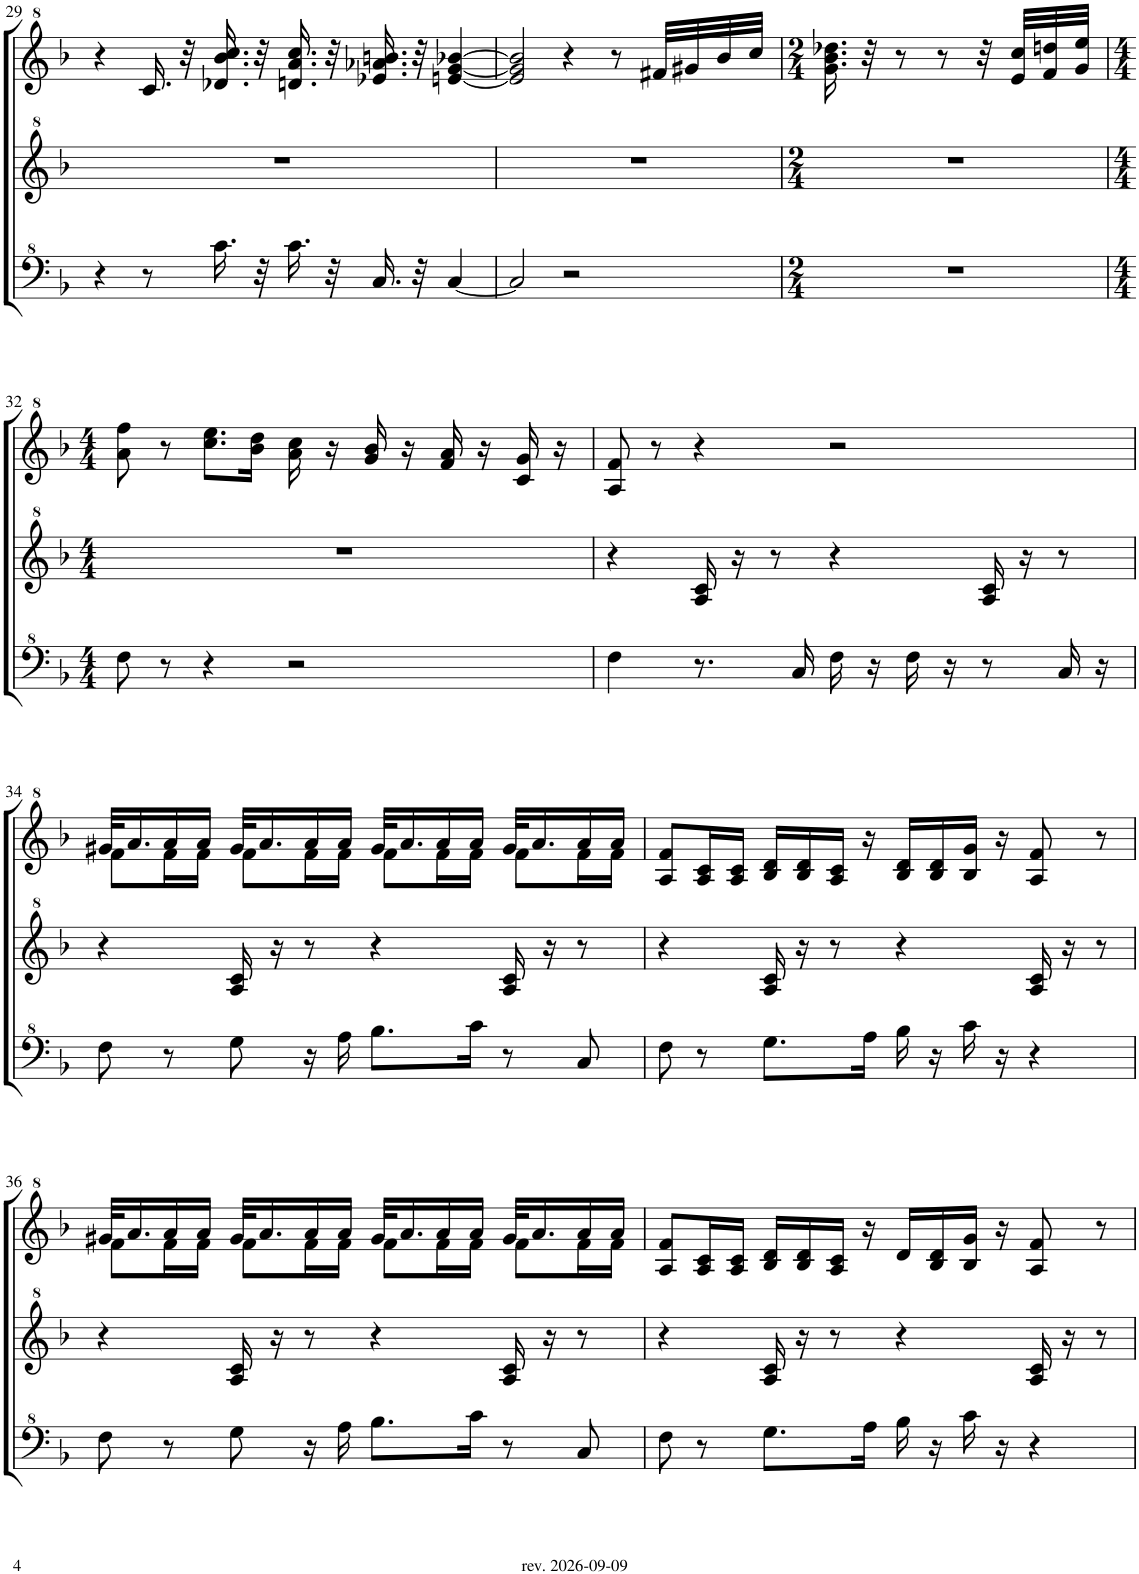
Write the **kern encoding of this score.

**kern	**kern	**kern
*part3	*part2	*part1
*staff3	*staff2	*staff1
*I"パンフルート	*I"パンフルート	*I"パンフルート
!!LO:PB:g=z
*clefF^4	*clefG^2	*clefG^2
*k[b-]	*k[b-]	*k[b-]
*M4/4	*M4/4	*M4/4
=29	=29	=29
4r	1r	4r
8r	.	16.cc/
.	.	32r
16.cc\	.	16.dd-X/ 16.bb-/ 16.ccc/
32r	.	32r
16.cc\	.	16.ddn/ 16.aa/ 16.ccc/
32r	.	32r
16.c/	.	16.ee-X/ 16.aa-X/ 16.bbn/
32r	.	32r
[4c/	.	[4een/ [4gg/ [4bb-X/
=30	=30	=30
2c/]	1r	2ee/] 2gg/] 2bb-/]
2r	.	4r
.	.	8r
.	.	32ff#X/LLL
.	.	32gg#X/
.	.	32bb-/
.	.	32ccc/JJJ
=31	=31	=31
*M2/4	*M2/4	*M2/4
2r	2r	16.gg\ 16.bb-\ 16.ddd-X\
.	.	32r
.	.	8r
.	.	8r
.	.	32r
.	.	32ee/ 32ccc/LLL
.	.	32ff/ 32dddn/
.	.	32gg/ 32eee/JJJ
!!LO:LB:g=z
=32	=32	=32
*M4/4	*M4/4	*M4/4
8f\	1r	8aa\ 8fff\
8r	.	8r
4r	.	8.ccc\ 8.eee\L
.	.	16bb-\ 16ddd\Jk
2r	.	16aa\ 16ccc\
.	.	16r
.	.	16gg/ 16bb-/
.	.	16r
.	.	16ff/ 16aa/
.	.	16r
.	.	16cc/ 16gg/
.	.	16r
=33	=33	=33
4f\	4r	8a/ 8ff/
.	.	8r
8.r	16a/ 16cc/	4r
.	16r	.
.	8r	.
16c/	.	.
16f\	4r	2r
16r	.	.
16f\	.	.
16r	.	.
8r	16a/ 16cc/	.
.	16r	.
16c/	8r	.
16r	.	.
!!LO:LB:g=z
=34	=34	=34
*	*	*^
8f\	4r	32gg#X/KLL	8ff\L
.	.	16.aa/	.
8r	.	16aa/	16ff\L
.	.	16aa/JJ	16ff\JJ
8g\	16a/ 16cc/	32gg#/KLL	8ff\L
.	.	16.aa/	.
.	16r	.	.
16r	8r	16aa/	16ff\L
16a\	.	16aa/JJ	16ff\JJ
8.b-\L	4r	32gg#/KLL	8ff\L
.	.	16.aa/	.
.	.	16aa/	16ff\L
16cc\Jk	.	16aa/JJ	16ff\JJ
8r	16a/ 16cc/	32gg#/KLL	8ff\L
.	.	16.aa/	.
.	16r	.	.
8c/	8r	16aa/	16ff\L
.	.	16aa/JJ	16ff\JJ
*	*	*v	*v
=35	=35	=35
8f\	4r	8a/ 8ff/L
8r	.	16a/ 16cc/L
.	.	16a/ 16cc/JJ
8.g\L	16a/ 16cc/	16b-/ 16dd/LL
.	16r	16b-/ 16dd/
.	8r	16a/ 16cc/JJ
16a\Jk	.	16r
16b-\	4r	16b-/ 16dd/LL
16r	.	16b-/ 16dd/
16cc\	.	16b-/ 16gg/JJ
16r	.	16r
4r	16a/ 16cc/	8a/ 8ff/
.	16r	.
.	8r	8r
!!LO:LB:g=z
=36	=36	=36
*	*	*^
8f\	4r	32gg#X/KLL	8ff\L
.	.	16.aa/	.
8r	.	16aa/	16ff\L
.	.	16aa/JJ	16ff\JJ
8g\	16a/ 16cc/	32gg#/KLL	8ff\L
.	.	16.aa/	.
.	16r	.	.
16r	8r	16aa/	16ff\L
16a\	.	16aa/JJ	16ff\JJ
8.b-\L	4r	32gg#/KLL	8ff\L
.	.	16.aa/	.
.	.	16aa/	16ff\L
16cc\Jk	.	16aa/JJ	16ff\JJ
8r	16a/ 16cc/	32gg#/KLL	8ff\L
.	.	16.aa/	.
.	16r	.	.
8c/	8r	16aa/	16ff\L
.	.	16aa/JJ	16ff\JJ
*	*	*v	*v
=37	=37	=37
8f\	4r	8a/ 8ff/L
8r	.	16a/ 16cc/L
.	.	16a/ 16cc/JJ
8.g\L	16a/ 16cc/	16b-/ 16dd/LL
.	16r	16b-/ 16dd/
.	8r	16a/ 16cc/JJ
16a\Jk	.	16r
16b-\	4r	16dd/LL
16r	.	16b-/ 16dd/
16cc\	.	16b-/ 16gg/JJ
16r	.	16r
4r	16a/ 16cc/	8a/ 8ff/
.	16r	.
.	8r	8r
=	=	=
*-	*-	*-
